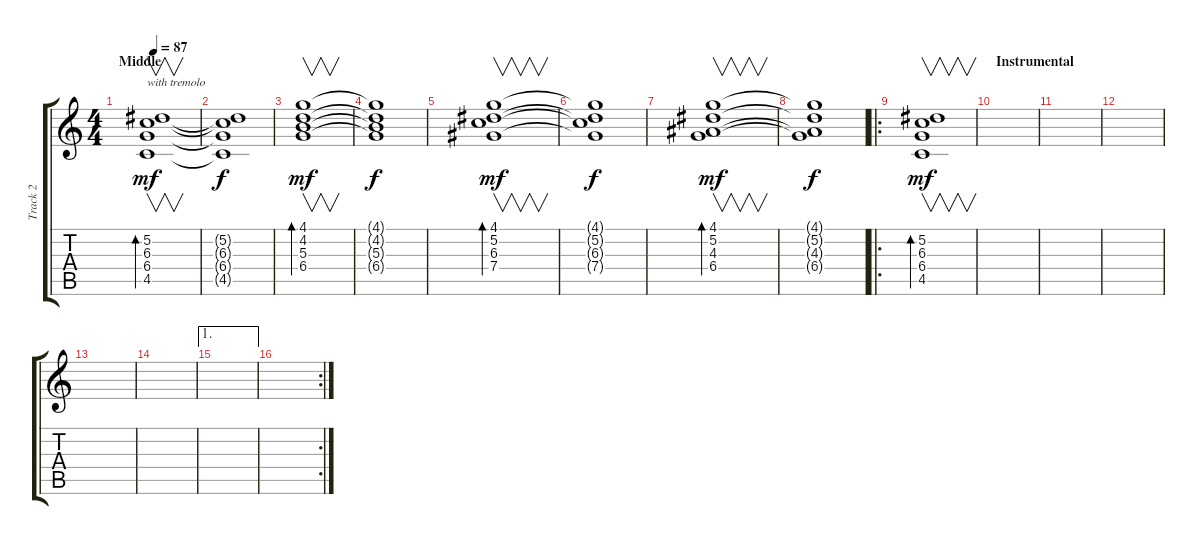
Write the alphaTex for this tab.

\track ("Track 2" "Track 2") {instrument electricguitarclean}
\staff {score tabs}
\tuning (Eb4 Bb3 Gb3 Db3 Ab2 Eb2) {hide}
\ts (4 4)
\section ("" "Middle")
\tempo 87
\clef g2
\ks c
(5.2 6.3 6.4 4.5).1{v bd 120 txt "with tremolo" dy mf} |
(5.2{t} 6.3{t} 6.4{t} 4.5{t}).1{dy f} |
(4.1 4.2 5.3 6.4).1{v bd 120 dy mf} |
(4.1{t} 4.2{t} 5.3{t} 6.4{t}).1{dy f} |
(4.1 5.2 6.3 7.4).1{v bd 120 dy mf} |
(4.1{t} 5.2{t} 6.3{t} 7.4{t}).1{dy f} |
(4.1 5.2 4.3 6.4).1{v bd 120 dy mf} |
(4.1{t} 5.2{t} 4.3{t} 6.4{t}).1{dy f} |
\ro
(5.2 6.3 6.4 4.5).1{v bd 120 dy mf} |
\section ("" "Instrumental")
|
|
|
|
|
\ae 1
|
\rc 2
